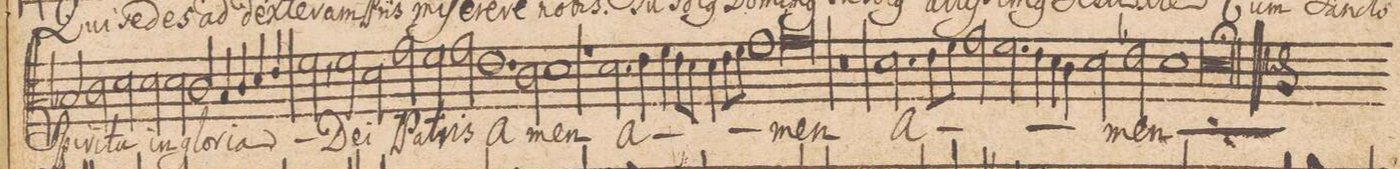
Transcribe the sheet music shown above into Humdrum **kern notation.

**kern	**text
*I"ALTVS.	*
*clefC3	*
*k[b-]	*
*met(c|)	*
*M2/1	*
2B-/	Spi-
2c\	-ri-
=71-	=71-
2d\	-tu
2d\	in
2d\	glo-
2c/	-ri-
=72-	=72-
4B-/	-a
4c/	.
4d/	.
4e/	.
2f,<\	.
2f\	De-
=73-	=73-
2d\	-i
2g\	Pa-
2f\	.
2g\	-tris
=74-	=74-
1.e\	A-
2c\	.
=75-	=75-
1d\	-men
1re	.
=76-	=76-
2.d\	A-
4e\	.
4f\	.
8e\L	.
8d\J	.
4d\	.
8e\L	.
8f\J	.
=77-	=77-
1g\	.
0g\	-men
=78-	=78-
0r	.
=79-	=79-
2.d\	A-
8e\L	.
8f\J	.
=80-	=80-
2g\	.
2.f\	.
4e\	.
4d\	.
4c\	.
=81-	=81-
2d\	.
2e-X\	-men
*	*ij
1d\	A-
=82-	=82-
0d\;	-men
*	*Xij
==	==
*-	*-
